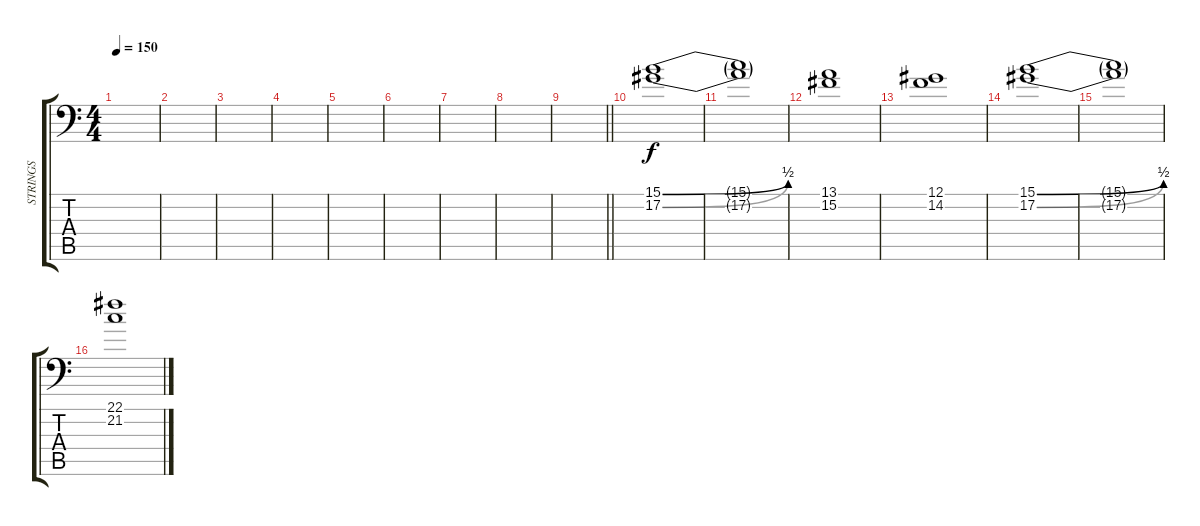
\track ("STRINGS" "STRINGS") {instrument stringensemble1}
\staff {score tabs}
\tuning (Ab3 Eb3 B2 Gb2 Db2 Ab1) {hide}
\ts (4 4)
\tempo 150
\clef f4
\ks c
|
|
|
|
|
|
|
|
\barLineRight lightlight
|
\section ("" "")
(15.1{be (bend 0 0 60 2)} 17.2{be (bend 0 0 60 2)}).1{dy f} |
(15.1{t} 17.2{t}).1 |
(13.1 15.2).1 |
(12.1 14.2).1 |
(15.1{be (bend 0 0 60 2)} 17.2{be (bend 0 0 60 2)}).1 |
(15.1{t} 17.2{t}).1 |
(22.1 21.2).1
